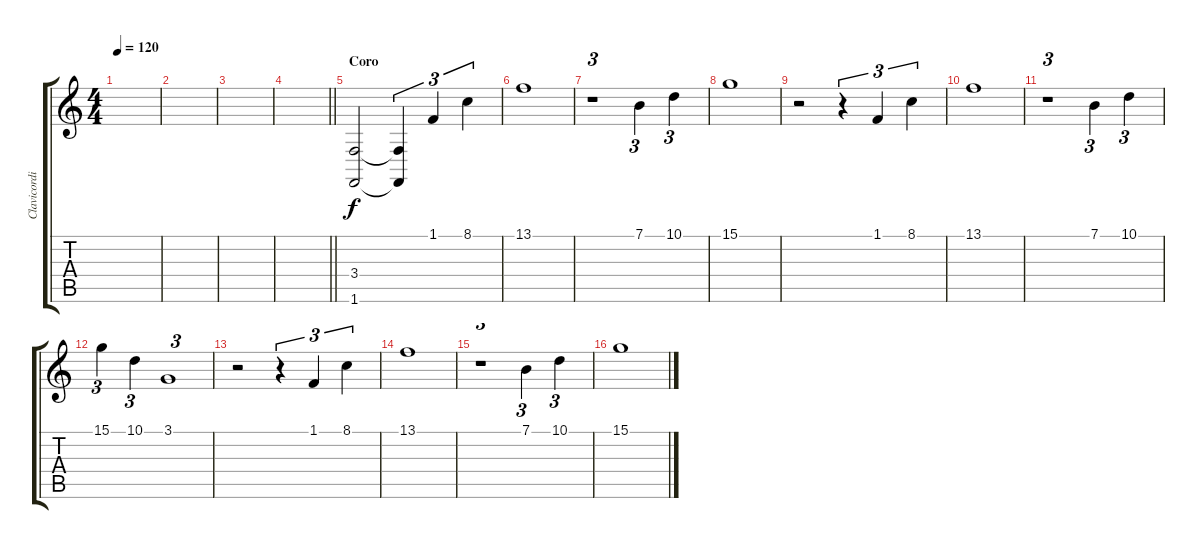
\track ("Clavicordio" "Clavicordi") {instrument harpsichord}
\staff {score tabs}
\tuning (E4 B3 G3 D3 A2 E2) {hide}
\ts (4 4)
\tempo 120
\clef g2
\ks c
|
|
|
\barLineRight lightlight
|
\section ("" "Coro")
(3.4 1.6).2 (3.4{t} 1.6{t}).4{tu (3 2) dy f} 1.1.4{tu (3 2)} 8.1.4{tu (3 2)} |
13.1.1 |
r.1{tu (3 2)} 7.1.4{tu (3 2)} 10.1.4{tu (3 2)} |
15.1.1 |
r.2 r.4{tu (3 2)} 1.1.4{tu (3 2)} 8.1.4{tu (3 2)} |
13.1.1 |
r.1{tu (3 2)} 7.1.4{tu (3 2)} 10.1.4{tu (3 2)} |
15.1.4{tu (3 2)} 10.1.4{tu (3 2)} 3.1.1{tu (3 2)} |
r.2 r.4{tu (3 2)} 1.1.4{tu (3 2)} 8.1.4{tu (3 2)} |
13.1.1 |
r.1{tu (3 2)} 7.1.4{tu (3 2)} 10.1.4{tu (3 2)} |
15.1.1
